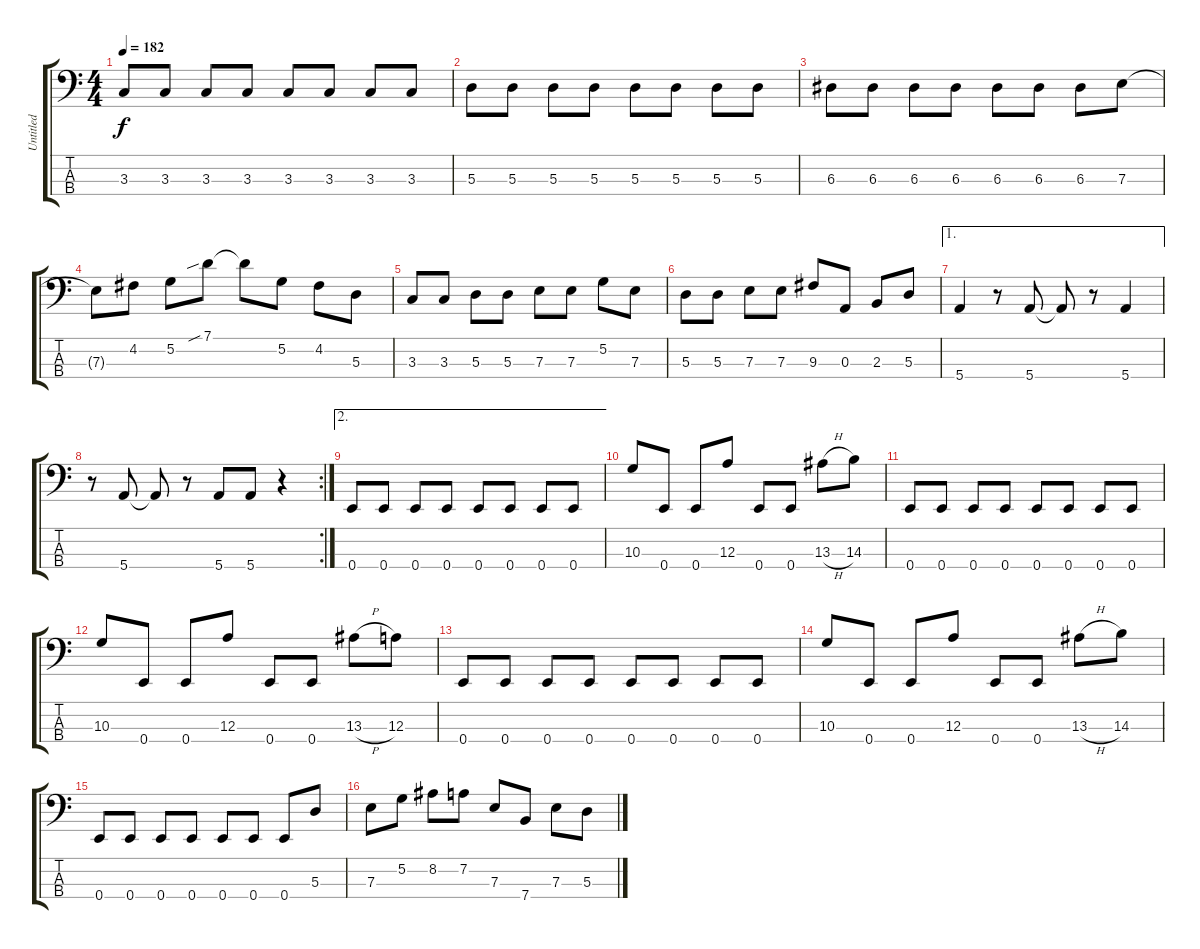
\track ("Untitled" "Untitled") {instrument electricbassfinger}
\staff {score tabs}
\tuning (G2 D2 A1 E1) {hide}
\ts (4 4)
\tempo 182
\clef f4
\ks c
3.3.8{dy f} 3.3.8 3.3.8 3.3.8 3.3.8 3.3.8 3.3.8 3.3.8 |
5.3.8 5.3.8 5.3.8 5.3.8 5.3.8 5.3.8 5.3.8 5.3.8 |
6.3.8 6.3.8 6.3.8 6.3.8 6.3.8 6.3.8 6.3.8 7.3.8 |
7.3{t}.8 4.2.8 5.2.8 7.1{sib}.8 7.1{t}.8 5.2.8 4.2.8 5.3.8 |
3.3.8 3.3.8 5.3.8 5.3.8 7.3.8 7.3.8 5.2.8 7.3.8 |
5.3.8 5.3.8 7.3.8 7.3.8 9.3.8 0.3.8 2.3.8 5.3.8 |
\ae 1
5.4.4 r.8 5.4.8 5.4{t}.8 r.8 5.4.4 |
\rc 2
r.8 5.4.8 5.4{t}.8 r.8 5.4.8 5.4.8 r.4 |
\ae 2
0.4.8 0.4.8 0.4.8 0.4.8 0.4.8 0.4.8 0.4.8 0.4.8 |
10.3.8 0.4.8 0.4.8 12.3.8 0.4.8 0.4.8 13.3{h}.8 14.3.8 |
0.4.8 0.4.8 0.4.8 0.4.8 0.4.8 0.4.8 0.4.8 0.4.8 |
10.3.8 0.4.8 0.4.8 12.3.8 0.4.8 0.4.8 13.3{h}.8 12.3.8 |
0.4.8 0.4.8 0.4.8 0.4.8 0.4.8 0.4.8 0.4.8 0.4.8 |
10.3.8 0.4.8 0.4.8 12.3.8 0.4.8 0.4.8 13.3{h}.8 14.3.8 |
0.4.8 0.4.8 0.4.8 0.4.8 0.4.8 0.4.8 0.4.8 5.3.8 |
7.3.8 5.2.8 8.2.8 7.2.8 7.3.8 7.4.8 7.3.8 5.3.8
